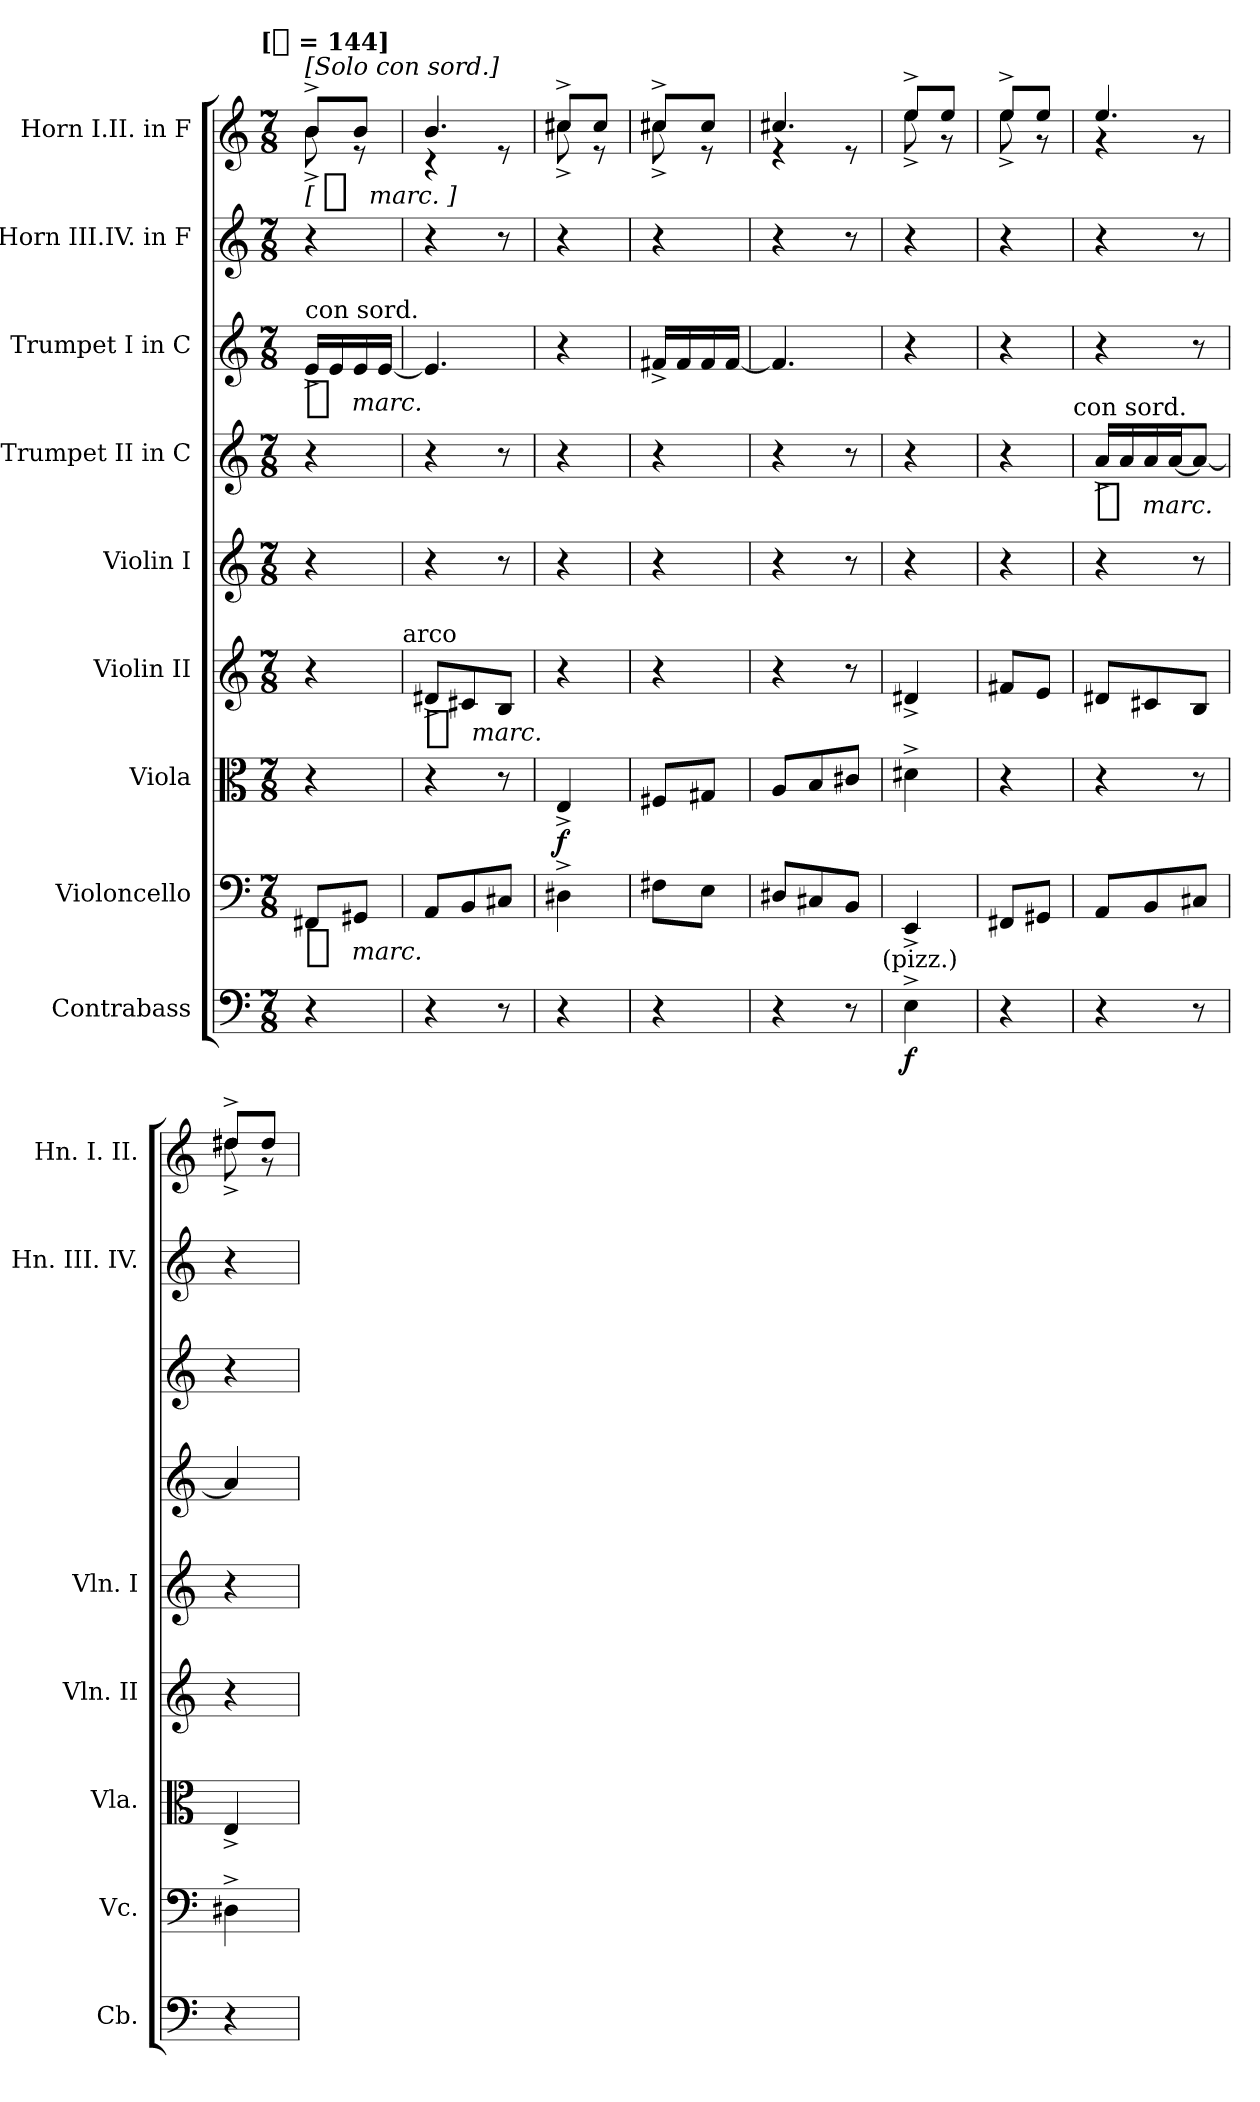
**kern	**dynam	**kern	**dynam	**kern	**dynam	**kern	**dynam	**kern	**kern	**dynam	**kern	**dynam	**kern	**kern	**dynam
*part9	*part9	*part8	*part8	*part7	*part7	*part6	*part6	*part5	*part4	*part4	*part3	*part3	*part2	*part1	*part1
*staff9	*staff9	*staff8	*staff8	*staff7	*staff7	*staff6	*staff6	*staff5	*staff4	*staff4	*staff3	*staff3	*staff2	*staff1	*staff1
*I"Contrabass	*	*I"Violoncello	*	*I"Viola	*	*I"Violin II	*	*I"Violin I	*I"Trumpet II in C	*	*I"Trumpet I in C	*	*I"Horn III.IV. in F	*I"Horn I.II. in F	*
*I'Cb.	*	*I'Vc.	*	*I'Vla.	*	*I'Vln. II	*	*I'Vln. I	*	*	*	*	*I'Hn. III. IV.	*I'Hn. I. II.	*
*clefF4	*	*clefF4	*	*clefC3	*	*clefG2	*	*clefG2	*clefG2	*	*clefG2	*	*clefG2	*clefG2	*
*ITrd7c12	*	*	*	*	*	*	*	*	*	*	*	*	*ITrd4c7	*ITrd4c7	*
*k[]	*	*k[]	*	*k[]	*	*k[]	*	*k[]	*k[]	*	*k[]	*	*k[b-]	*k[b-]	*
!!LO:TX:omd:t=[[quarter] = 144]
*M7/8	*	*M7/8	*	*M7/8	*	*M7/8	*	*M7/8	*M7/8	*	*M7/8	*	*M7/8	*M7/8	*
*MM144	*	*MM144	*	*MM144	*	*MM144	*	*MM144	*MM144	*	*MM144	*	*MM144	*MM144	*
=1	=1	=1	=1	=1	=1	=1	=1	=1	=1	=1	=1	=1	=1	=1	=1
*	*	*	*	*	*	*	*	*	*	*	*	*	*	*^	*
!	!	!	!	!	!	!	!	!	!	!	!	!	!	!LO:TX:a:t=[Solo con sord.]	!	!
!	!	!	!	!	!	!	!	!	!	!	!LO:TX:a:t=con sord.	!	!	!	!	!
!	!	!	!LO:DY:t=%s marc.	!	!	!	!	!	!	!	!	!LO:DY:t=%s marc.	!	!	!	!LO:DY:t=[ %s marc. ]
4r	.	8FF#XL	f	4r	.	4r	.	4r	4r	.	16e^LL	mf	4r	8e^L	8e^	f
.	.	.	.	.	.	.	.	.	.	.	16e	.	.	.	.	.
.	.	8GG#XJ	.	.	.	.	.	.	.	.	16e	.	.	8eJ	8r	.
.	.	.	.	.	.	.	.	.	.	.	[16eJJ	.	.	.	.	.
!	!	!	!	!	!	!LO:TX:a:t=arco	!	!	!	!	!	!	!	!	!	!
=	=	=	=	=	=	=	=	=	=	=	=	=	=	=	=	=
!	!	!	!	!	!	!	!LO:DY:t=%s marc.	!	!	!	!	!	!	!	!	!
4r	.	8AAL	.	4r	.	8d#X^L	f	4r	4r	.	4.e]	.	4r	4.e	4r	.
.	.	8BB	.	.	.	8c#X	.	.	.	.	.	.	.	.	.	.
8r	.	8C#XJ	.	8r	.	8BJ	.	8r	8r	.	.	.	8r	.	8r	.
=	=	=	=	=	=	=	=	=	=	=	=	=	=	=	=	=
4r	.	4D#X^	.	4E^	f	4r	.	4r	4r	.	4r	.	4r	8f#X^L	8f#X^	.
.	.	.	.	.	.	.	.	.	.	.	.	.	.	8f#J	8r	.
=2	=2	=2	=2	=2	=2	=2	=2	=2	=2	=2	=2	=2	=2	=2	=2	=2
4r	.	8F#XL	.	8F#XL	.	4r	.	4r	4r	.	16f#X^LL	.	4r	8f#X^L	8f#X^	.
.	.	.	.	.	.	.	.	.	.	.	16f#	.	.	.	.	.
.	.	8EJ	.	8G#XJ	.	.	.	.	.	.	16f#	.	.	8f#J	8r	.
.	.	.	.	.	.	.	.	.	.	.	[16f#JJ	.	.	.	.	.
=	=	=	=	=	=	=	=	=	=	=	=	=	=	=	=	=
4r	.	8D#XL	.	8AL	.	4r	.	4r	4r	.	4.f#]	.	4r	4.f#X	4r	.
.	.	8C#X	.	8B	.	.	.	.	.	.	.	.	.	.	.	.
8r	.	8BBJ	.	8c#XJ	.	8r	.	8r	8r	.	.	.	8r	.	8r	.
!LO:TX:a:t=(pizz.)	!	!	!	!	!	!	!	!	!	!	!	!	!	!	!	!
=	=	=	=	=	=	=	=	=	=	=	=	=	=	=	=	=
4EE^	f	4EE^	.	4d#X^	.	4d#X^	.	4r	4r	.	4r	.	4r	8a^L	8a^	.
.	.	.	.	.	.	.	.	.	.	.	.	.	.	8aJ	8r	.
=3	=3	=3	=3	=3	=3	=3	=3	=3	=3	=3	=3	=3	=3	=3	=3	=3
4r	.	8FF#XL	.	4r	.	8f#XL	.	4r	4r	.	4r	.	4r	8a^L	8a^	.
.	.	8GG#XJ	.	.	.	8eJ	.	.	.	.	.	.	.	8aJ	8r	.
!	!	!	!	!	!	!	!	!	!LO:TX:a:t=con sord.	!	!	!	!	!	!	!
=	=	=	=	=	=	=	=	=	=	=	=	=	=	=	=	=
!	!	!	!	!	!	!	!	!	!	!LO:DY:t=%s marc.	!	!	!	!	!	!
4r	.	8AAL	.	4r	.	8d#XL	.	4r	16a^LL	mf	4r	.	4r	4.a	4r	.
.	.	.	.	.	.	.	.	.	16a	.	.	.	.	.	.	.
.	.	8BB	.	.	.	8c#X	.	.	16a	.	.	.	.	.	.	.
.	.	.	.	.	.	.	.	.	[16aJ	.	.	.	.	.	.	.
8r	.	8C#XJ	.	8r	.	8BJ	.	8r	8aJ_	.	8r	.	8r	.	8r	.
=	=	=	=	=	=	=	=	=	=	=	=	=	=	=	=	=
4r	.	4D#X^	.	4E^	.	4r	.	4r	4a]	.	4r	.	4r	8g#X^L	8g#X^	.
.	.	.	.	.	.	.	.	.	.	.	.	.	.	8g#J	8r	.
*	*	*	*	*	*	*	*	*	*	*	*	*	*	*v	*v	*
=	=	=	=	=	=	=	=	=	=	=	=	=	=	=	=
*-	*-	*-	*-	*-	*-	*-	*-	*-	*-	*-	*-	*-	*-	*-	*-
